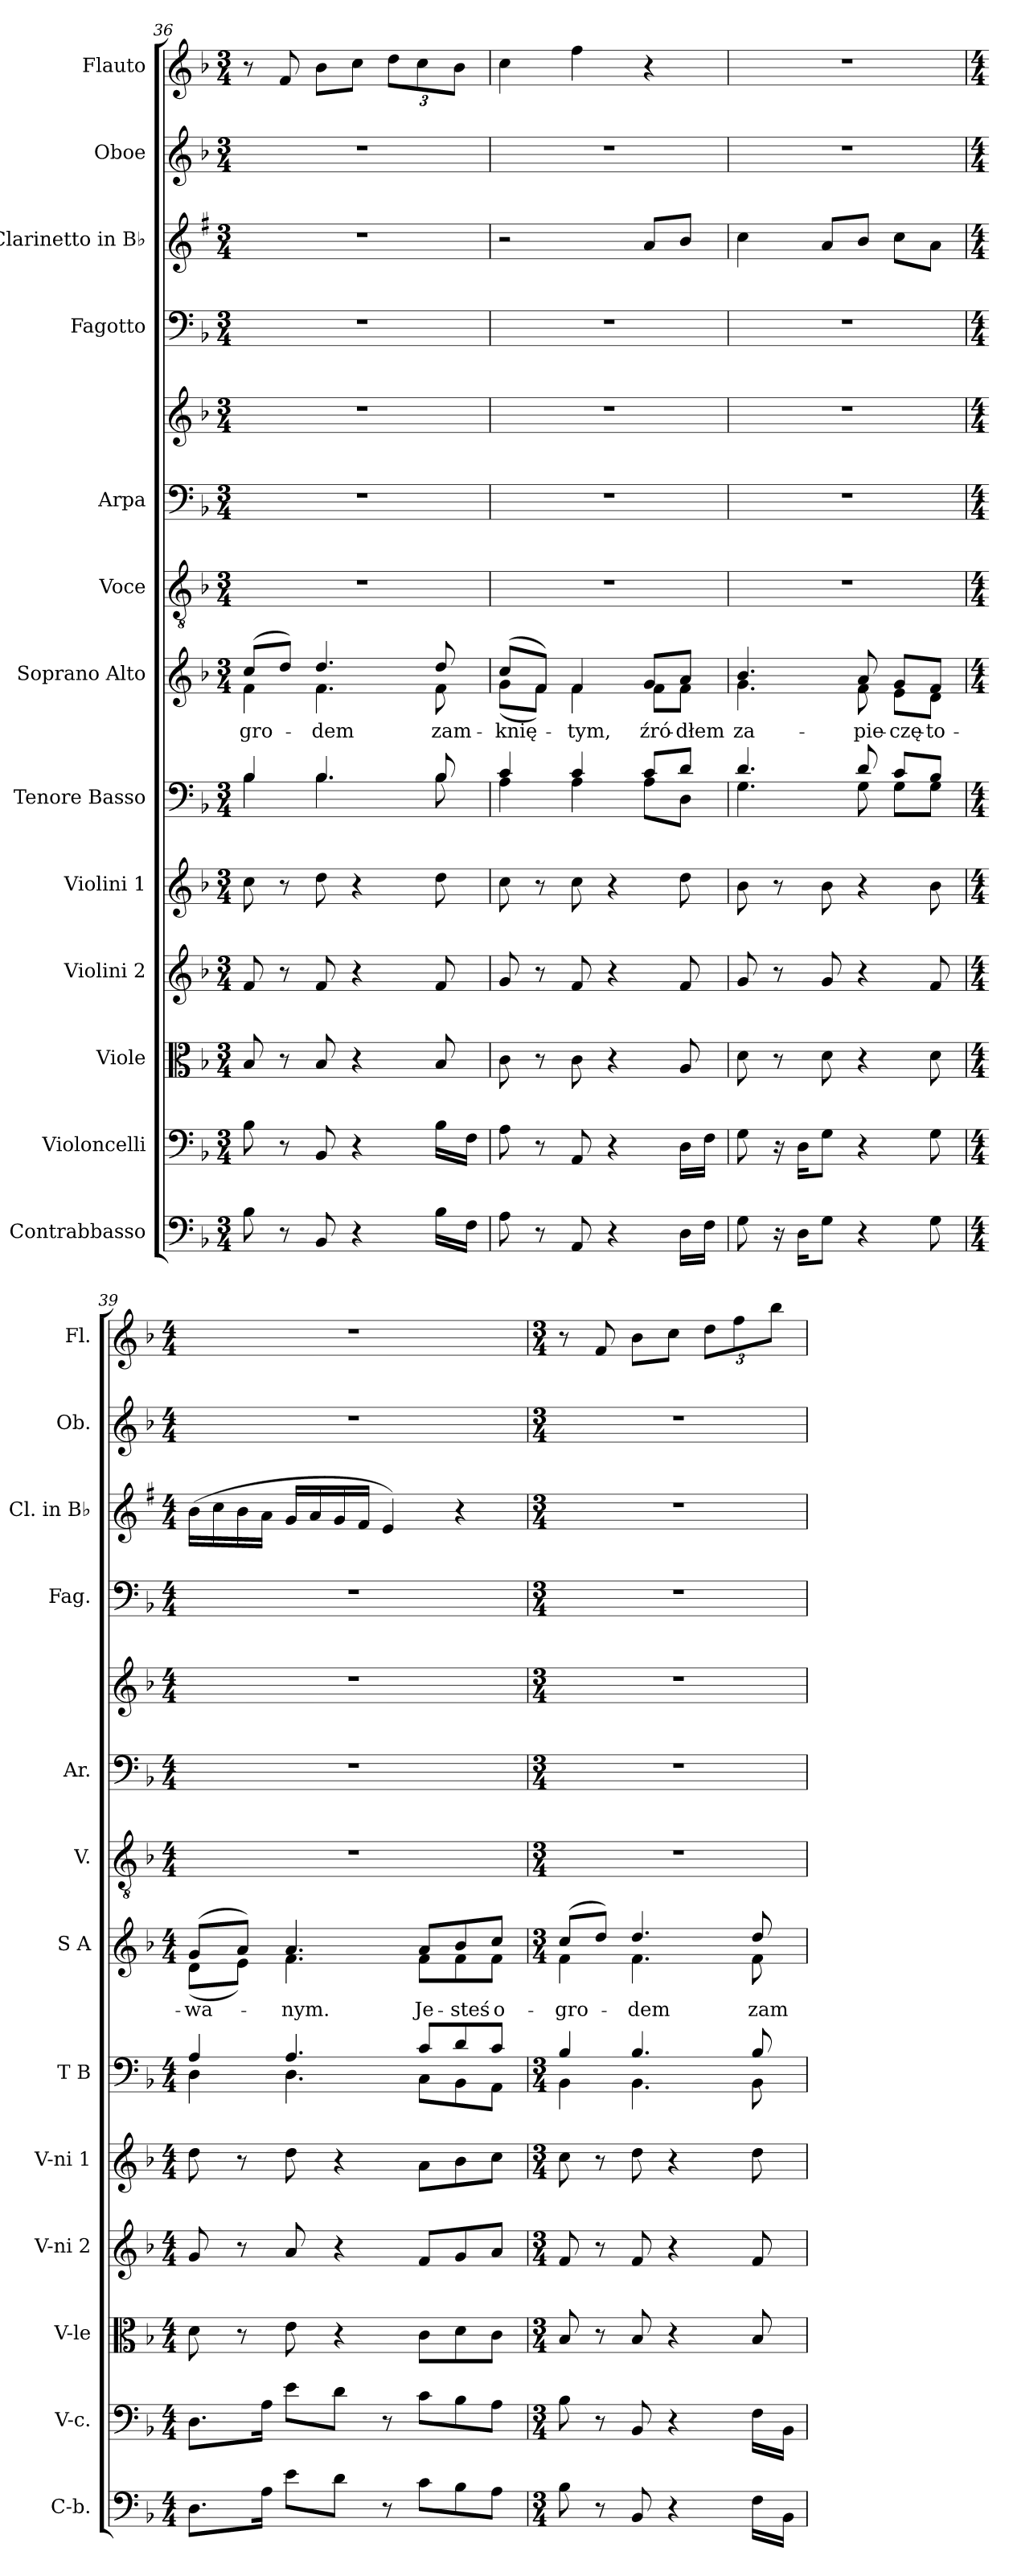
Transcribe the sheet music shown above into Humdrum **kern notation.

**kern	**kern	**kern	**kern	**kern	**kern	**kern	**text	**kern	**kern	**kern	**kern	**kern	**kern	**kern
*part13	*part12	*part11	*part10	*part9	*part8	*part7	*part7	*part6	*part5	*part5	*part4	*part3	*part2	*part1
*staff14	*staff13	*staff12	*staff11	*staff10	*staff9	*staff8	*staff8	*staff7	*staff6	*staff5	*staff4	*staff3	*staff2	*staff1
*I"Contrabbasso	*I"Violoncelli	*I"Viole	*I"Violini 2	*I"Violini 1	*I"Tenore Basso	*I"Soprano Alto	*	*I"Voce	*I"Arpa	*	*I"Fagotto	*I"Clarinetto in B♭	*I"Oboe	*I"Flauto
*I'C-b.	*I'V-c.	*I'V-le	*I'V-ni 2	*I'V-ni 1	*I'T B	*I'S A	*	*I'V.	*I'Ar.	*	*I'Fag.	*I'Cl. in B♭	*I'Ob.	*I'Fl.
*clefF4	*clefF4	*clefC3	*clefG2	*clefG2	*clefF4	*clefG2	*	*clefGv2	*clefF4	*clefG2	*clefF4	*clefG2	*clefG2	*clefG2
*	*	*	*	*	*	*	*	*	*	*	*	*ITrd1c2	*	*
*k[b-]	*k[b-]	*k[b-]	*k[b-]	*k[b-]	*k[b-]	*k[b-]	*	*k[b-]	*k[b-]	*k[b-]	*k[b-]	*k[b-]	*k[b-]	*k[b-]
*M3/4	*M3/4	*M3/4	*M3/4	*M3/4	*M3/4	*M3/4	*	*M3/4	*M3/4	*M3/4	*M3/4	*M3/4	*M3/4	*M3/4
=36	=36	=36	=36	=36	=36	=36	=36	=36	=36	=36	=36	=36	=36	=36
*	*	*	*	*	*^	*^	*	*	*	*	*	*	*	*
8B-	8B-	8B-	8f	8cc	4B-	4B-	(8ccL	4f	-gro-	2.r	2.r	2.r	2.r	2.r	2.r	8r
8r	8r	8r	8r	8r	.	.	8ddJ)	.	.	.	.	.	.	.	.	8f
8BB-	8BB-	8B-	8f	8dd	4.B-	4.B-	4.dd	4.f	-dem	.	.	.	.	.	.	8b-L
4r	4r	4r	4r	4r	.	.	.	.	.	.	.	.	.	.	.	8ccJ
.	.	.	.	.	.	.	.	.	.	.	.	.	.	.	.	12ddL
.	.	.	.	.	.	.	.	.	.	.	.	.	.	.	.	12cc
16B-LL	16B-LL	8B-	8f	8dd	8B-	8B-	8dd	8f	zam-	.	.	.	.	.	.	.
.	.	.	.	.	.	.	.	.	.	.	.	.	.	.	.	12b-J
16FJJ	16FJJ	.	.	.	.	.	.	.	.	.	.	.	.	.	.	.
=37	=37	=37	=37	=37	=37	=37	=37	=37	=37	=37	=37	=37	=37	=37	=37	=37
8A	8A	8c	8g	8cc	4c	4A	(8ccL	(8gL	-knię-	2.r	2.r	2.r	2.r	2r	2.r	4cc
8r	8r	8r	8r	8r	.	.	8fJ)	8fJ)	.	.	.	.	.	.	.	.
8AA	8AA	8c	8f	8cc	4c	4A	4f	4f	-tym,	.	.	.	.	.	.	4ff
4r	4r	4r	4r	4r	.	.	.	.	.	.	.	.	.	.	.	.
.	.	.	.	.	8cL	8AL	8gL	8fL	źró-	.	.	.	.	8gL	.	4r
16DLL	16DLL	8A	8f	8dd	8dJ	8DJ	8aJ	8fJ	-dłem	.	.	.	.	8aJ	.	.
16FJJ	16FJJ	.	.	.	.	.	.	.	.	.	.	.	.	.	.	.
=38	=38	=38	=38	=38	=38	=38	=38	=38	=38	=38	=38	=38	=38	=38	=38	=38
8G	8G	8d	8g	8b-	4.d	4.G	4.b-	4.g	za-	2.r	2.r	2.r	2.r	4b-	2.r	2.r
16r	16r	8r	8r	8r	.	.	.	.	.	.	.	.	.	.	.	.
16DKL	16DKL	.	.	.	.	.	.	.	.	.	.	.	.	.	.	.
8GJ	8GJ	8d	8g	8b-	.	.	.	.	.	.	.	.	.	8gL	.	.
4r	4r	4r	4r	4r	8d	8G	8a	8f	-pie-	.	.	.	.	8aJ	.	.
.	.	.	.	.	8cL	8GL	8gL	8eL	-czę-	.	.	.	.	8b-L	.	.
8G	8G	8d	8f	8b-	8B-J	8GJ	8fJ	8dJ	-to-	.	.	.	.	8gJ	.	.
=39	=39	=39	=39	=39	=39	=39	=39	=39	=39	=39	=39	=39	=39	=39	=39	=39
*M4/4	*M4/4	*M4/4	*M4/4	*M4/4	*M4/4	*	*M4/4	*	*	*M4/4	*M4/4	*M4/4	*M4/4	*M4/4	*M4/4	*M4/4
8.DL	8.DL	8d	8g	8dd	4A	4D	(8gL	(8dL	-wa-	1r	1r	1r	1r	(16aLL	1r	1r
.	.	.	.	.	.	.	.	.	.	.	.	.	.	16b-	.	.
.	.	8r	8r	8r	.	.	8aJ)	8eJ)	.	.	.	.	.	16a	.	.
16AJk	16AJk	.	.	.	.	.	.	.	.	.	.	.	.	16gJJ	.	.
8eL	8eL	8e	8a	8dd	4.A	4.D	4.a	4.f	-nym.	.	.	.	.	16fLL	.	.
.	.	.	.	.	.	.	.	.	.	.	.	.	.	16g	.	.
8dJ	8dJ	4r	4r	4r	.	.	.	.	.	.	.	.	.	16f	.	.
.	.	.	.	.	.	.	.	.	.	.	.	.	.	16eJJ	.	.
8r	8r	.	.	.	.	.	.	.	.	.	.	.	.	4d)	.	.
8cL	8cL	8cL	8fL	8aL	8cL	8CL	8aL	8fL	Je-	.	.	.	.	.	.	.
8B-	8B-	8d	8g	8b-	8d	8BB-	8b-	8f	-steś	.	.	.	.	4r	.	.
8AJ	8AJ	8cJ	8aJ	8ccJ	8cJ	8AAJ	8ccJ	8fJ	o-	.	.	.	.	.	.	.
=40	=40	=40	=40	=40	=40	=40	=40	=40	=40	=40	=40	=40	=40	=40	=40	=40
*M3/4	*M3/4	*M3/4	*M3/4	*M3/4	*M3/4	*	*M3/4	*	*	*M3/4	*M3/4	*M3/4	*M3/4	*M3/4	*M3/4	*M3/4
8B-	8B-	8B-	8f	8cc	4B-	4BB-	(8ccL	4f	-gro-	2.r	2.r	2.r	2.r	2.r	2.r	8r
8r	8r	8r	8r	8r	.	.	8ddJ)	.	.	.	.	.	.	.	.	8f
8BB-	8BB-	8B-	8f	8dd	4.B-	4.BB-	4.dd	4.f	-dem	.	.	.	.	.	.	8b-L
4r	4r	4r	4r	4r	.	.	.	.	.	.	.	.	.	.	.	8ccJ
.	.	.	.	.	.	.	.	.	.	.	.	.	.	.	.	12ddL
.	.	.	.	.	.	.	.	.	.	.	.	.	.	.	.	12ff
16FLL	16FLL	8B-	8f	8dd	8B-	8BB-	8dd	8f	zam-	.	.	.	.	.	.	.
.	.	.	.	.	.	.	.	.	.	.	.	.	.	.	.	12bb-J
16BB-JJ	16BB-JJ	.	.	.	.	.	.	.	.	.	.	.	.	.	.	.
*	*	*	*	*	*v	*v	*	*	*	*	*	*	*	*	*	*
*	*	*	*	*	*	*v	*v	*	*	*	*	*	*	*	*
=	=	=	=	=	=	=	=	=	=	=	=	=	=	=
*-	*-	*-	*-	*-	*-	*-	*-	*-	*-	*-	*-	*-	*-	*-
